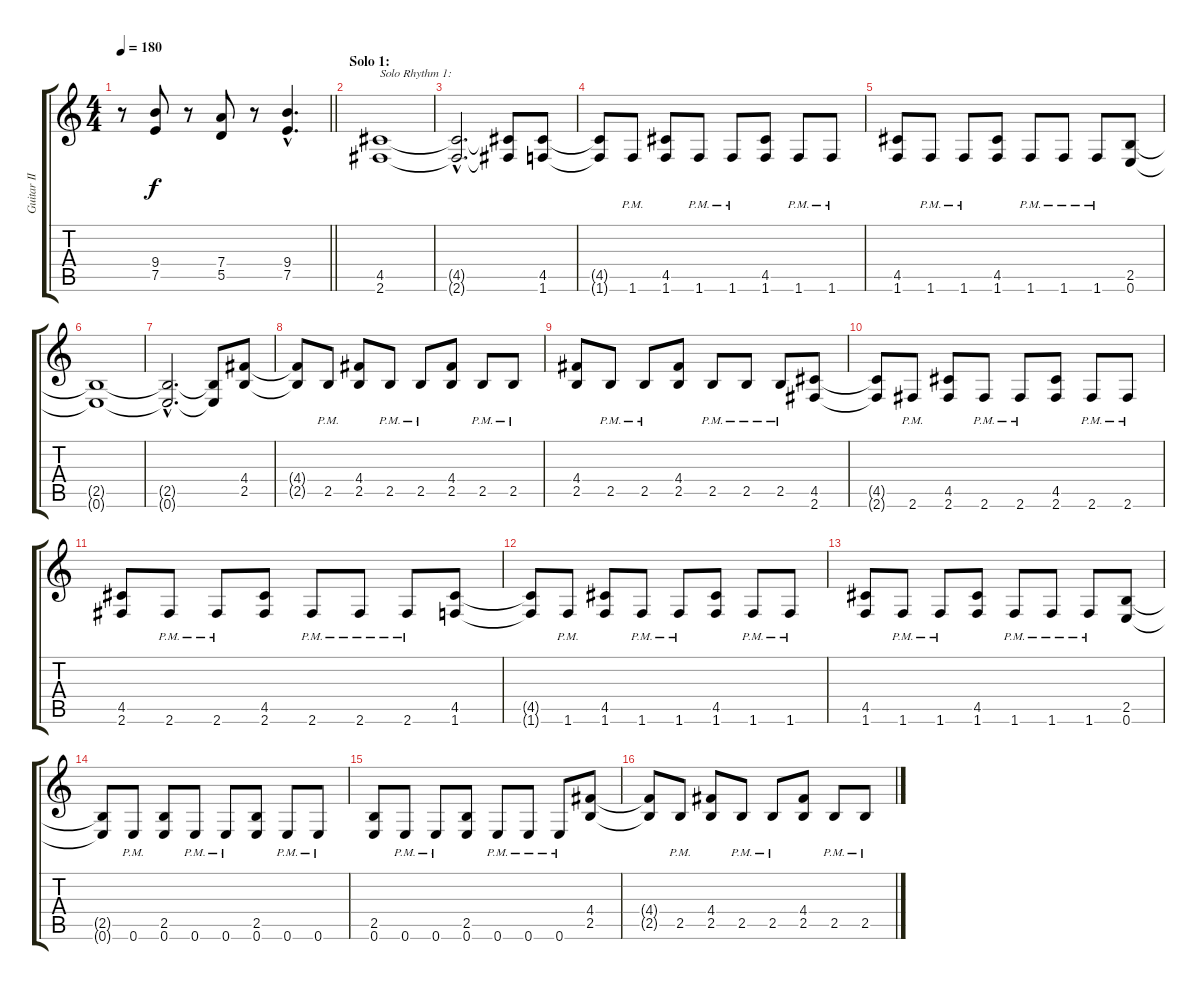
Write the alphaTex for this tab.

\track ("Guitar II" "Guitar II") {instrument distortionguitar}
\staff {score tabs}
\tuning (E4 B3 G3 D3 A2 E2) {hide}
\ts (4 4)
\tempo 180
\clef g2
\barLineRight lightlight
\ks c
r.8{dy f} (9.4 7.5).8 r.8 (7.4 5.5).8 r.8 (9.4{hac} 7.5{hac}).4{d} |
\section ("" "Solo 1:")
(4.5 2.6).1{txt "Solo Rhythm 1:"} |
(4.5{hac t} 2.6{hac t}).2{d} (4.5{t} 2.6{t}).8 (4.5 1.6).8 |
(4.5{t} 1.6{t}).8 1.6{pm}.8 (4.5 1.6).8 1.6{pm}.8 1.6{pm}.8 (4.5 1.6).8 1.6{pm}.8 1.6{pm}.8 |
(4.5 1.6).8 1.6{pm}.8 1.6{pm}.8 (4.5 1.6).8 1.6{pm}.8 1.6{pm}.8 1.6{pm}.8 (2.5 0.6).8 |
(2.5{t} 0.6{t}).1 |
(2.5{hac t} 0.6{hac t}).2{d} (2.5{t} 0.6{t}).8 (4.4 2.5).8 |
(4.4{t} 2.5{t}).8 2.5{pm}.8 (4.4 2.5).8 2.5{pm}.8 2.5{pm}.8 (4.4 2.5).8 2.5{pm}.8 2.5{pm}.8 |
(4.4 2.5).8 2.5{pm}.8 2.5{pm}.8 (4.4 2.5).8 2.5{pm}.8 2.5{pm}.8 2.5{pm}.8 (4.5 2.6).8 |
(4.5{t} 2.6{t}).8 2.6{pm}.8 (4.5 2.6).8 2.6{pm}.8 2.6{pm}.8 (4.5 2.6).8 2.6{pm}.8 2.6{pm}.8 |
(4.5 2.6).8 2.6{pm}.8 2.6{pm}.8 (4.5 2.6).8 2.6{pm}.8 2.6{pm}.8 2.6{pm}.8 (4.5 1.6).8 |
(4.5{t} 1.6{t}).8 1.6{pm}.8 (4.5 1.6).8 1.6{pm}.8 1.6{pm}.8 (4.5 1.6).8 1.6{pm}.8 1.6{pm}.8 |
(4.5 1.6).8 1.6{pm}.8 1.6{pm}.8 (4.5 1.6).8 1.6{pm}.8 1.6{pm}.8 1.6{pm}.8 (2.5 0.6).8 |
(2.5{t} 0.6{t}).8 0.6{pm}.8 (2.5 0.6).8 0.6{pm}.8 0.6{pm}.8 (2.5 0.6).8 0.6{pm}.8 0.6{pm}.8 |
(2.5 0.6).8 0.6{pm}.8 0.6{pm}.8 (2.5 0.6).8 0.6{pm}.8 0.6{pm}.8 0.6{pm}.8 (4.4 2.5).8 |
(4.4{t} 2.5{t}).8 2.5{pm}.8 (4.4 2.5).8 2.5{pm}.8 2.5{pm}.8 (4.4 2.5).8 2.5{pm}.8 2.5{pm}.8
